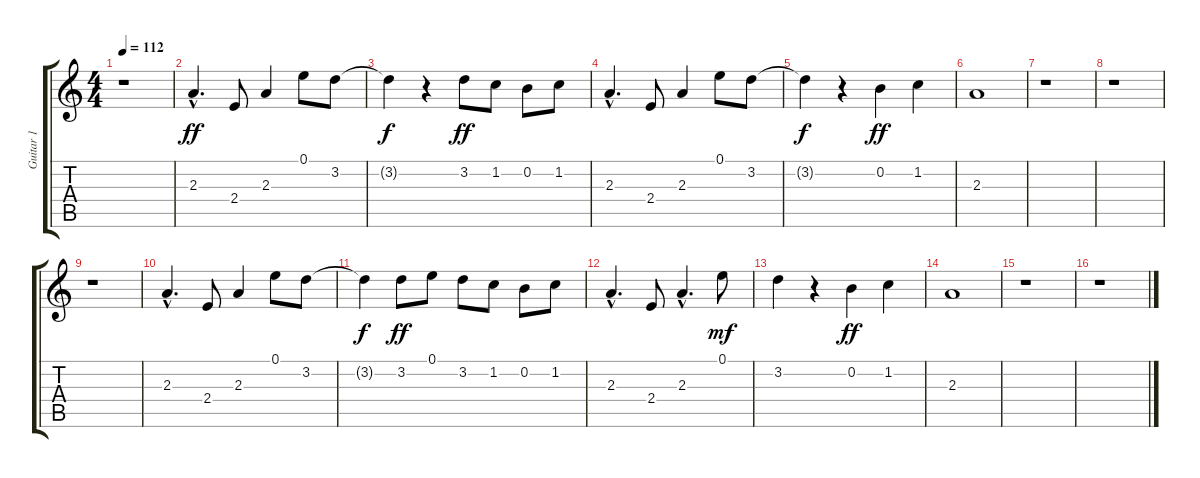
\track ("Guitar 1" "Guitar 1") {instrument electricguitarjazz}
\staff {score tabs}
\tuning (E4 B3 G3 D3 A2 E2) {hide}
\ts (4 4)
\tempo 112
\clef g2
\ks c
r.1{dy ff} |
2.3{hac}.4{d} 2.4.8 2.3.4 0.1.8 3.2.8 |
3.2{t}.4{dy f} r.4 3.2.8{dy ff} 1.2.8 0.2.8 1.2.8 |
2.3{hac}.4{d} 2.4.8 2.3.4 0.1.8 3.2.8 |
3.2{t}.4{dy f} r.4 0.2.4{dy ff} 1.2.4 |
2.3.1 |
r.1 |
r.1 |
r.1 |
2.3{hac}.4{d} 2.4.8 2.3.4 0.1.8 3.2.8 |
3.2{t}.4{dy f} 3.2.8{dy ff} 0.1.8 3.2.8 1.2.8 0.2.8 1.2.8 |
2.3{hac}.4{d} 2.4.8 2.3{hac}.4{d} 0.1.8{dy mf} |
3.2.4 r.4 0.2.4{dy ff} 1.2.4 |
2.3.1 |
r.1 |
r.1
